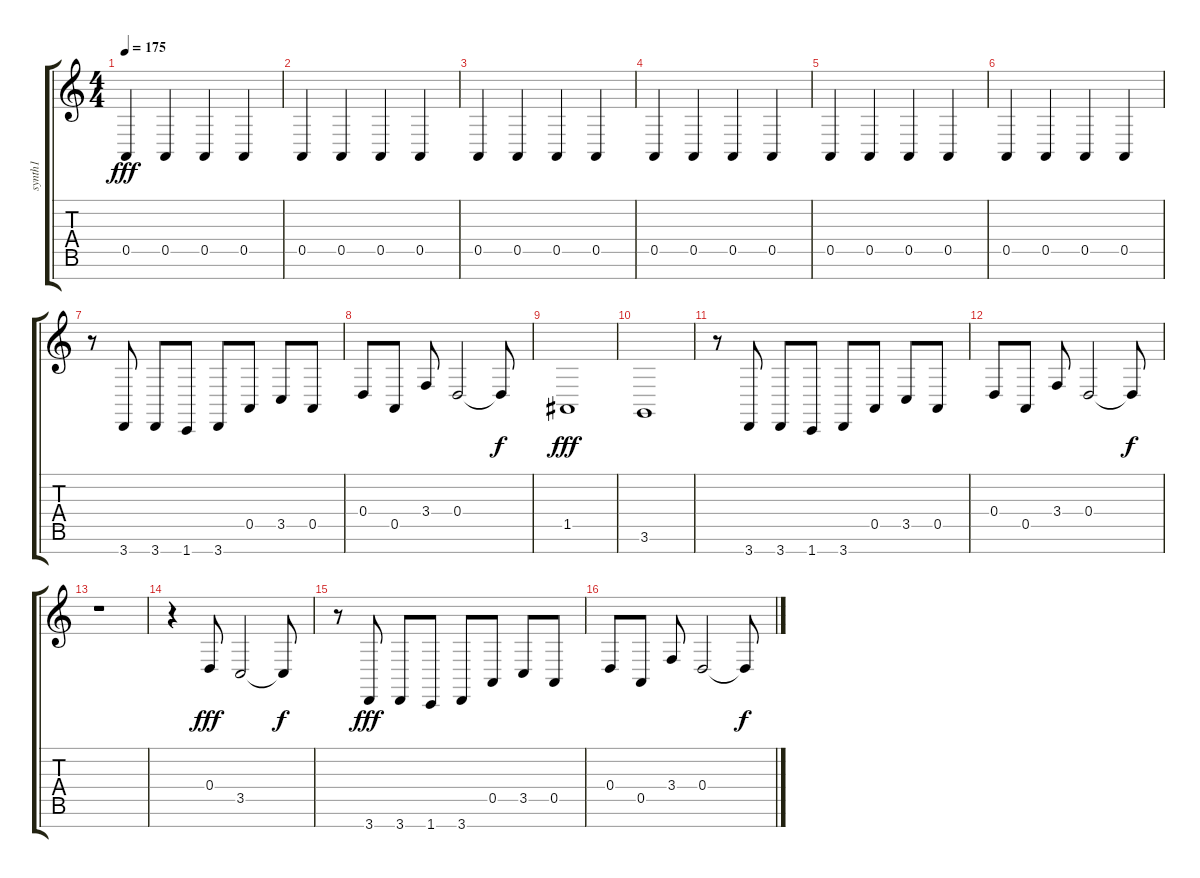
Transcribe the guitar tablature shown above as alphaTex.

\track ("synth1" "synth1") {instrument lead2sawtooth}
\staff {score tabs}
\tuning (E4 B3 G3 D3 A2 E2 B1) {hide}
\ts (4 4)
\tempo 175
\clef g2
\ks c
0.5.4{dy fff} 0.5.4 0.5.4 0.5.4 |
0.5.4 0.5.4 0.5.4 0.5.4 |
0.5.4 0.5.4 0.5.4 0.5.4 |
0.5.4 0.5.4 0.5.4 0.5.4 |
0.5.4 0.5.4 0.5.4 0.5.4 |
0.5.4 0.5.4 0.5.4 0.5.4 |
r.8 3.7.8 3.7.8 1.7.8 3.7.8 0.5.8 3.5.8 0.5.8 |
0.4.8 0.5.8 3.4.8 0.4.2 0.4{t}.8{dy f} |
1.5.1{dy fff} |
3.6.1 |
r.8 3.7.8 3.7.8 1.7.8 3.7.8 0.5.8 3.5.8 0.5.8 |
0.4.8 0.5.8 3.4.8 0.4.2 0.4{t}.8{dy f} |
r.1 |
r.4 0.4.8{dy fff} 3.5.2 3.5{t}.8{dy f} |
r.8 3.7.8{dy fff} 3.7.8 1.7.8 3.7.8 0.5.8 3.5.8 0.5.8 |
0.4.8 0.5.8 3.4.8 0.4.2 0.4{t}.8{dy f}
